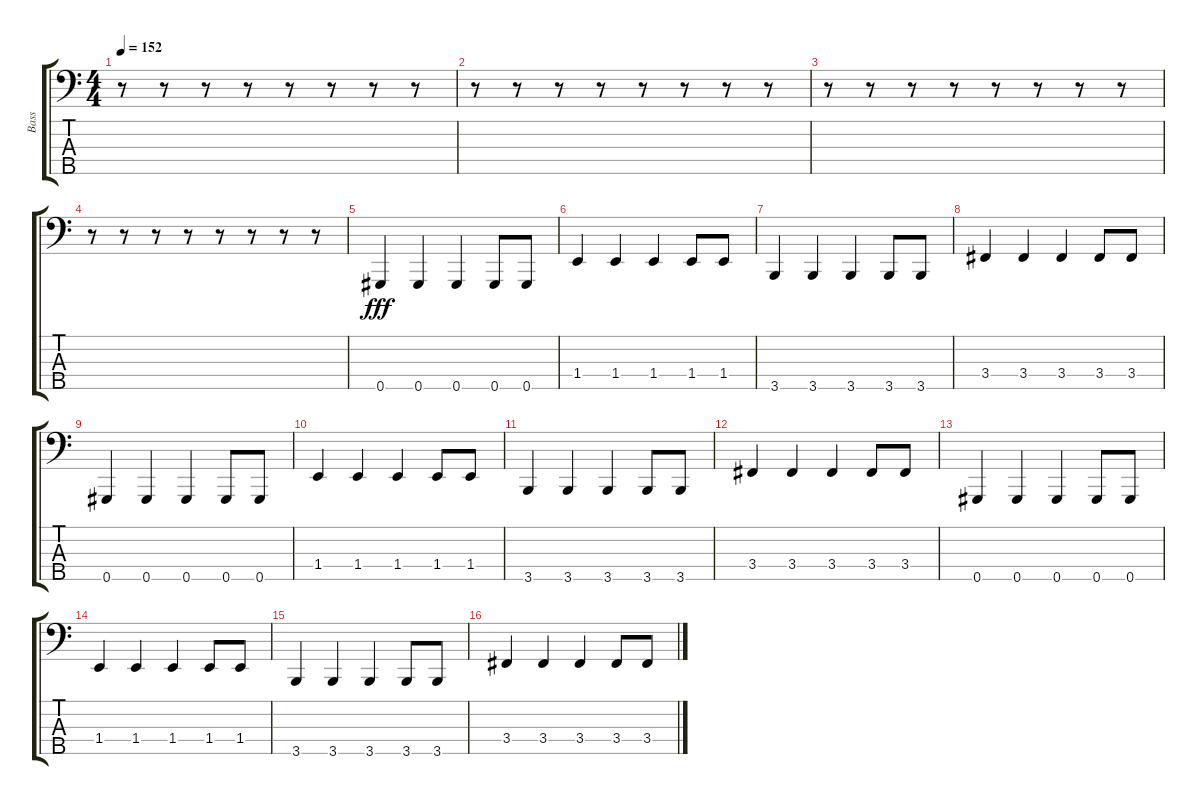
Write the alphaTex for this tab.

\track ("Bass" "Bass") {instrument electricbasspick}
\staff {score tabs}
\tuning (E2 Db2 Ab1 Eb1 Ab0) {hide}
\ts (4 4)
\tempo 152
\clef f4
\ks c
r.8{dy fff} r.8 r.8 r.8 r.8 r.8 r.8 r.8 |
r.8 r.8 r.8 r.8 r.8 r.8 r.8 r.8 |
r.8 r.8 r.8 r.8 r.8 r.8 r.8 r.8 |
r.8 r.8 r.8 r.8 r.8 r.8 r.8 r.8 |
0.5.4 0.5.4 0.5.4 0.5.8 0.5.8 |
1.4.4 1.4.4 1.4.4 1.4.8 1.4.8 |
3.5.4 3.5.4 3.5.4 3.5.8 3.5.8 |
3.4.4 3.4.4 3.4.4 3.4.8 3.4.8 |
0.5.4 0.5.4 0.5.4 0.5.8 0.5.8 |
1.4.4 1.4.4 1.4.4 1.4.8 1.4.8 |
3.5.4 3.5.4 3.5.4 3.5.8 3.5.8 |
3.4.4 3.4.4 3.4.4 3.4.8 3.4.8 |
0.5.4 0.5.4 0.5.4 0.5.8 0.5.8 |
1.4.4 1.4.4 1.4.4 1.4.8 1.4.8 |
3.5.4 3.5.4 3.5.4 3.5.8 3.5.8 |
3.4.4 3.4.4 3.4.4 3.4.8 3.4.8
